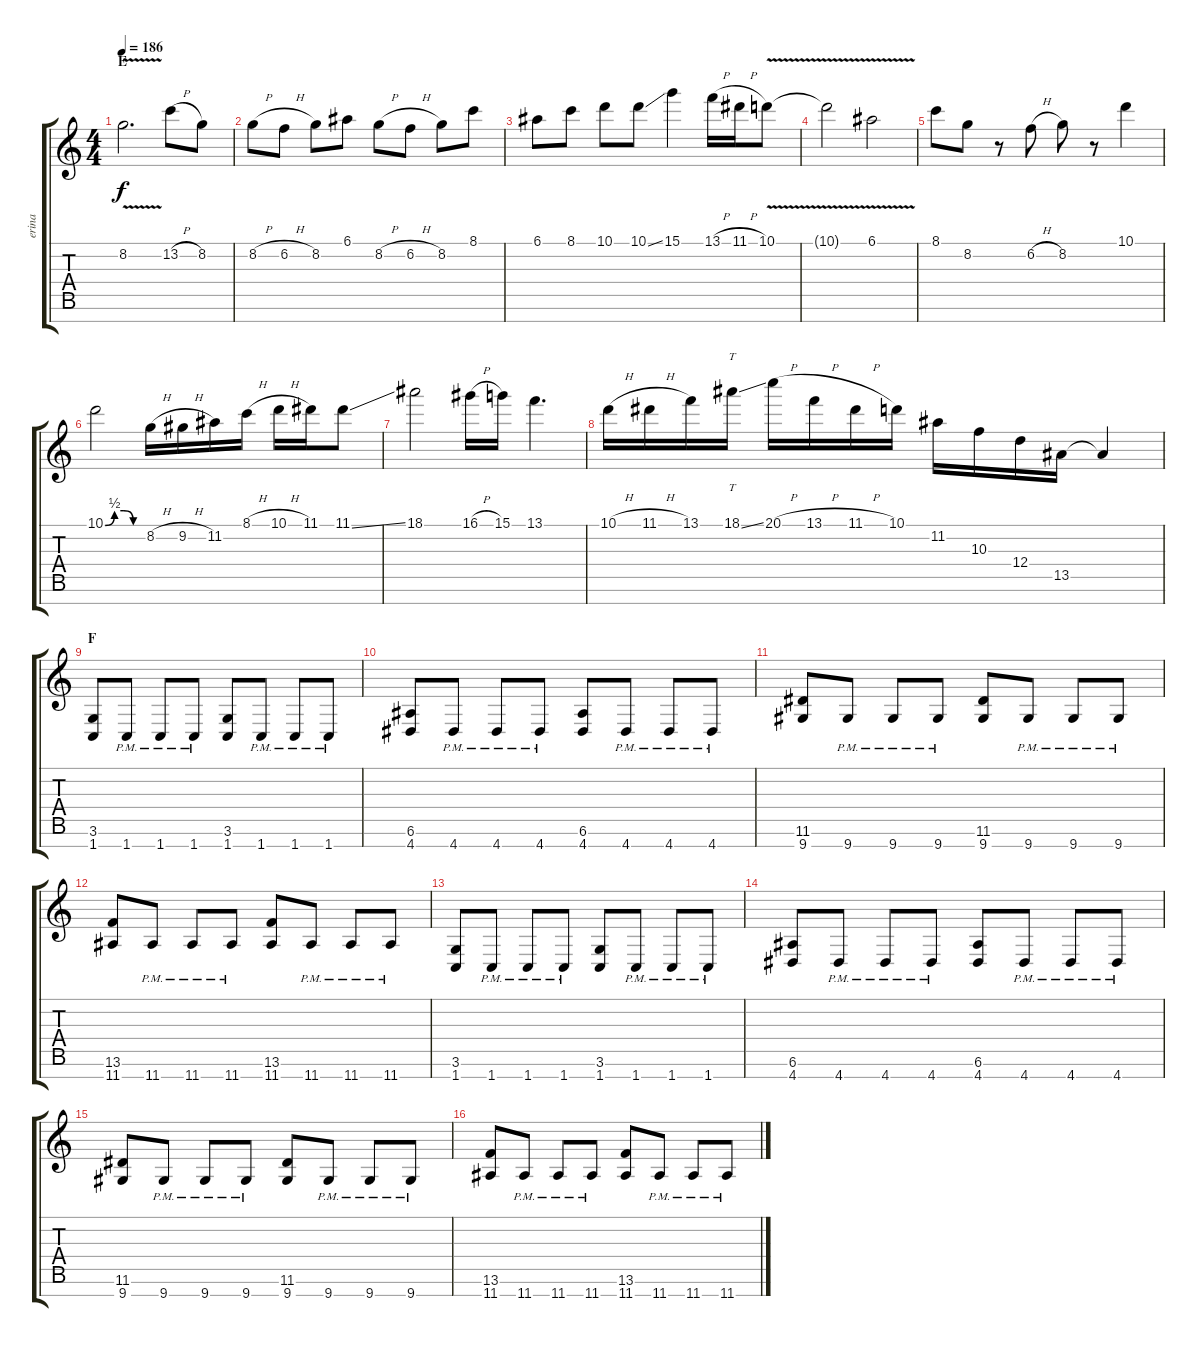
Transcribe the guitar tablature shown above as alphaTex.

\track ("erina" "erina") {instrument distortionguitar}
\staff {score tabs}
\tuning (E4 B3 G3 D3 A2 E2 B1) {hide}
\ts (4 4)
\section ("" "E")
\tempo 186
\clef g2
\ks c
8.2{v}.2{d dy f} 13.2{h}.8 8.2.8 |
8.2{h}.8 6.2{h}.8 8.2.8 6.1.8 8.2{h}.8 6.2{h}.8 8.2.8 8.1.8 |
6.1.8 8.1.8 10.1.8 10.1{ss}.8 15.1.4 13.1{h}.16 11.1{h}.16 10.1{v}.8 |
10.1{t}.2 6.1{v}.2 |
8.1.8 8.2.8 r.8 6.2{h}.8 8.2.8 r.8 10.1.4 |
10.1{be (custom 0 0 15 2 30 2 45 0 60 0)}.2 8.2{h}.16 9.2{h}.16 11.2.16 8.1{h}.16 10.1{h}.16 11.1.16 11.1{ss}.8 |
18.1.2 16.1{h}.16 15.1.16 13.1.4{d} |
10.1{h}.16 11.1{h}.16 13.1.16 18.1{ss}.16{tt} 20.1{h}.16 13.1{h}.16 11.1{h}.16 10.1.16 11.2.16 10.3.16 12.4.16 13.5.16 13.5{t}.4 |
\section ("" "F")
(3.6 1.7).8 1.7{pm}.8 1.7{pm}.8 1.7{pm}.8 (3.6 1.7).8 1.7{pm}.8 1.7{pm}.8 1.7{pm}.8 |
(6.6 4.7).8 4.7{pm}.8 4.7{pm}.8 4.7{pm}.8 (6.6 4.7).8 4.7{pm}.8 4.7{pm}.8 4.7{pm}.8 |
(11.6 9.7).8 9.7{pm}.8 9.7{pm}.8 9.7{pm}.8 (11.6 9.7).8 9.7{pm}.8 9.7{pm}.8 9.7{pm}.8 |
(13.6 11.7).8 11.7{pm}.8 11.7{pm}.8 11.7{pm}.8 (13.6 11.7).8 11.7{pm}.8 11.7{pm}.8 11.7{pm}.8 |
(3.6 1.7).8 1.7{pm}.8 1.7{pm}.8 1.7{pm}.8 (3.6 1.7).8 1.7{pm}.8 1.7{pm}.8 1.7{pm}.8 |
(6.6 4.7).8 4.7{pm}.8 4.7{pm}.8 4.7{pm}.8 (6.6 4.7).8 4.7{pm}.8 4.7{pm}.8 4.7{pm}.8 |
(11.6 9.7).8 9.7{pm}.8 9.7{pm}.8 9.7{pm}.8 (11.6 9.7).8 9.7{pm}.8 9.7{pm}.8 9.7{pm}.8 |
(13.6 11.7).8 11.7{pm}.8 11.7{pm}.8 11.7{pm}.8 (13.6 11.7).8 11.7{pm}.8 11.7{pm}.8 11.7{pm}.8
